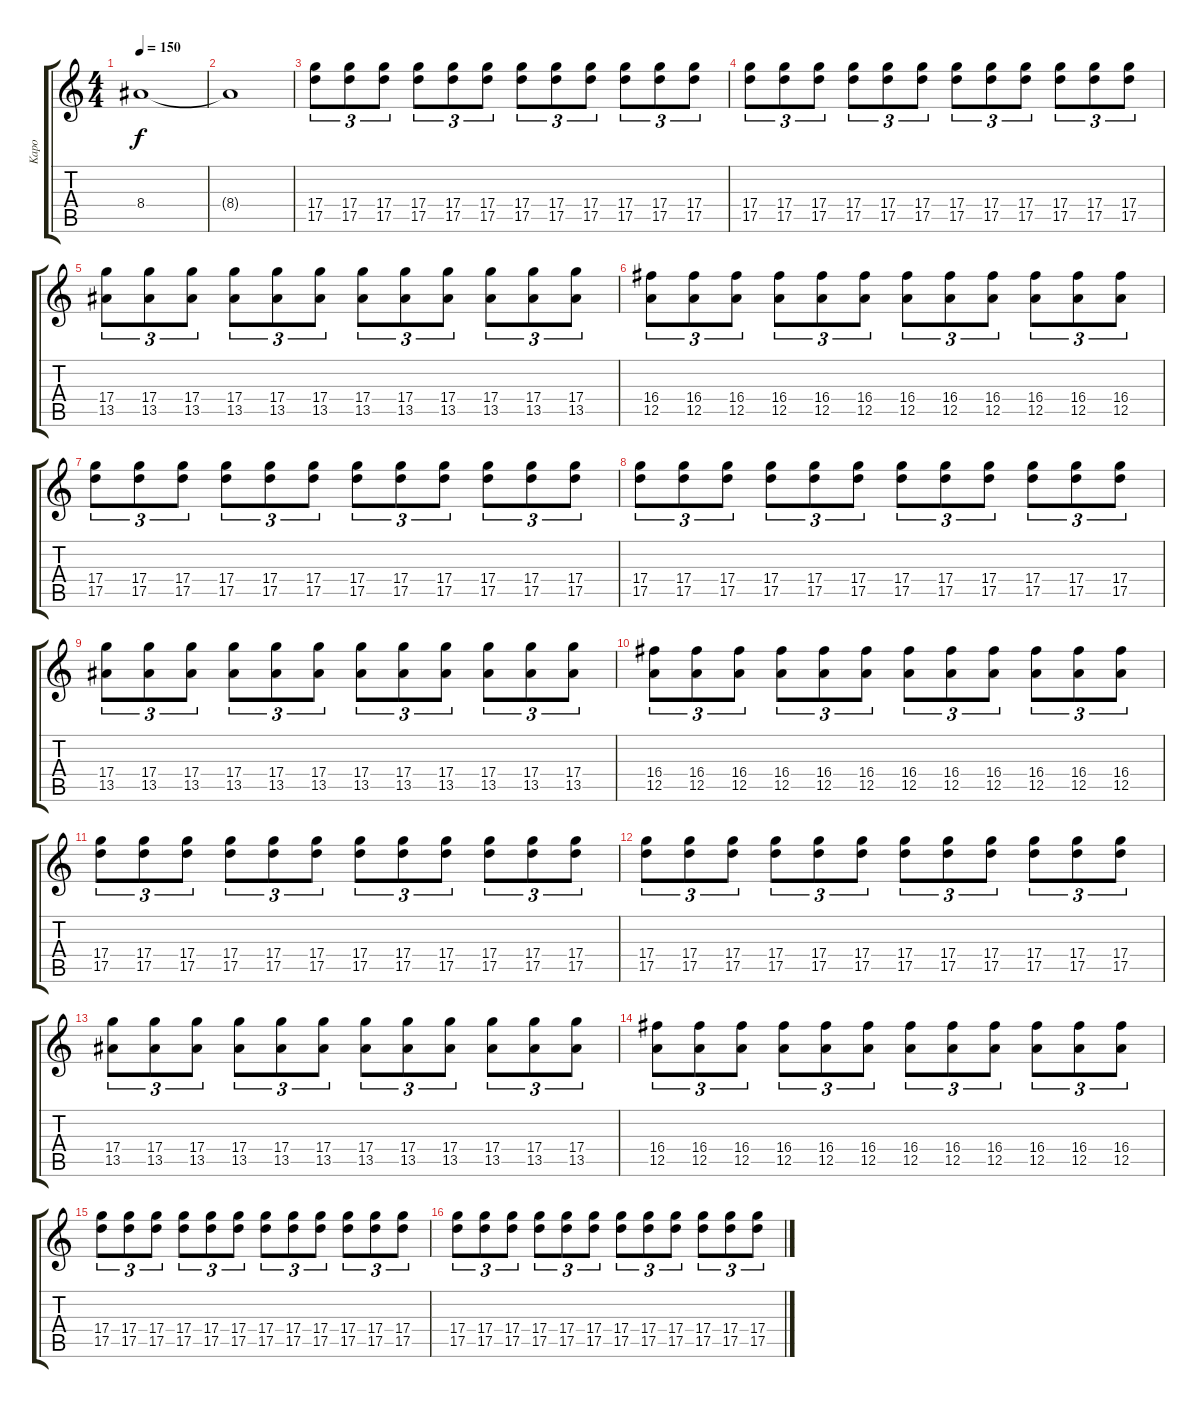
\track ("Kapo" "Kapo") {instrument distortionguitar}
\staff {score tabs}
\tuning (E4 B3 G3 D3 A2 D2) {hide}
\ts (4 4)
\tempo 150
\clef g2
\ks c
8.4{t}.1{dy f} |
8.4{t}.1 |
(17.4 17.5).8{tu (3 2) volume 13} (17.4 17.5).8{tu (3 2)} (17.4 17.5).8{tu (3 2)} (17.4 17.5).8{tu (3 2)} (17.4 17.5).8{tu (3 2)} (17.4 17.5).8{tu (3 2)} (17.4 17.5).8{tu (3 2)} (17.4 17.5).8{tu (3 2)} (17.4 17.5).8{tu (3 2)} (17.4 17.5).8{tu (3 2)} (17.4 17.5).8{tu (3 2)} (17.4 17.5).8{tu (3 2)} |
(17.4 17.5).8{tu (3 2)} (17.4 17.5).8{tu (3 2)} (17.4 17.5).8{tu (3 2)} (17.4 17.5).8{tu (3 2)} (17.4 17.5).8{tu (3 2)} (17.4 17.5).8{tu (3 2)} (17.4 17.5).8{tu (3 2)} (17.4 17.5).8{tu (3 2)} (17.4 17.5).8{tu (3 2)} (17.4 17.5).8{tu (3 2)} (17.4 17.5).8{tu (3 2)} (17.4 17.5).8{tu (3 2)} |
(17.4 13.5).8{tu (3 2)} (17.4 13.5).8{tu (3 2)} (17.4 13.5).8{tu (3 2)} (17.4 13.5).8{tu (3 2)} (17.4 13.5).8{tu (3 2)} (17.4 13.5).8{tu (3 2)} (17.4 13.5).8{tu (3 2)} (17.4 13.5).8{tu (3 2)} (17.4 13.5).8{tu (3 2)} (17.4 13.5).8{tu (3 2)} (17.4 13.5).8{tu (3 2)} (17.4 13.5).8{tu (3 2)} |
(16.4 12.5).8{tu (3 2)} (16.4 12.5).8{tu (3 2)} (16.4 12.5).8{tu (3 2)} (16.4 12.5).8{tu (3 2)} (16.4 12.5).8{tu (3 2)} (16.4 12.5).8{tu (3 2)} (16.4 12.5).8{tu (3 2)} (16.4 12.5).8{tu (3 2)} (16.4 12.5).8{tu (3 2)} (16.4 12.5).8{tu (3 2)} (16.4 12.5).8{tu (3 2)} (16.4 12.5).8{tu (3 2)} |
(17.4 17.5).8{tu (3 2)} (17.4 17.5).8{tu (3 2)} (17.4 17.5).8{tu (3 2)} (17.4 17.5).8{tu (3 2)} (17.4 17.5).8{tu (3 2)} (17.4 17.5).8{tu (3 2)} (17.4 17.5).8{tu (3 2)} (17.4 17.5).8{tu (3 2)} (17.4 17.5).8{tu (3 2)} (17.4 17.5).8{tu (3 2)} (17.4 17.5).8{tu (3 2)} (17.4 17.5).8{tu (3 2)} |
(17.4 17.5).8{tu (3 2)} (17.4 17.5).8{tu (3 2)} (17.4 17.5).8{tu (3 2)} (17.4 17.5).8{tu (3 2)} (17.4 17.5).8{tu (3 2)} (17.4 17.5).8{tu (3 2)} (17.4 17.5).8{tu (3 2)} (17.4 17.5).8{tu (3 2)} (17.4 17.5).8{tu (3 2)} (17.4 17.5).8{tu (3 2)} (17.4 17.5).8{tu (3 2)} (17.4 17.5).8{tu (3 2)} |
(17.4 13.5).8{tu (3 2)} (17.4 13.5).8{tu (3 2)} (17.4 13.5).8{tu (3 2)} (17.4 13.5).8{tu (3 2)} (17.4 13.5).8{tu (3 2)} (17.4 13.5).8{tu (3 2)} (17.4 13.5).8{tu (3 2)} (17.4 13.5).8{tu (3 2)} (17.4 13.5).8{tu (3 2)} (17.4 13.5).8{tu (3 2)} (17.4 13.5).8{tu (3 2)} (17.4 13.5).8{tu (3 2)} |
(16.4 12.5).8{tu (3 2)} (16.4 12.5).8{tu (3 2)} (16.4 12.5).8{tu (3 2)} (16.4 12.5).8{tu (3 2)} (16.4 12.5).8{tu (3 2)} (16.4 12.5).8{tu (3 2)} (16.4 12.5).8{tu (3 2)} (16.4 12.5).8{tu (3 2)} (16.4 12.5).8{tu (3 2)} (16.4 12.5).8{tu (3 2)} (16.4 12.5).8{tu (3 2)} (16.4 12.5).8{tu (3 2)} |
(17.4 17.5).8{tu (3 2)} (17.4 17.5).8{tu (3 2)} (17.4 17.5).8{tu (3 2)} (17.4 17.5).8{tu (3 2)} (17.4 17.5).8{tu (3 2)} (17.4 17.5).8{tu (3 2)} (17.4 17.5).8{tu (3 2)} (17.4 17.5).8{tu (3 2)} (17.4 17.5).8{tu (3 2)} (17.4 17.5).8{tu (3 2)} (17.4 17.5).8{tu (3 2)} (17.4 17.5).8{tu (3 2)} |
(17.4 17.5).8{tu (3 2)} (17.4 17.5).8{tu (3 2)} (17.4 17.5).8{tu (3 2)} (17.4 17.5).8{tu (3 2)} (17.4 17.5).8{tu (3 2)} (17.4 17.5).8{tu (3 2)} (17.4 17.5).8{tu (3 2)} (17.4 17.5).8{tu (3 2)} (17.4 17.5).8{tu (3 2)} (17.4 17.5).8{tu (3 2)} (17.4 17.5).8{tu (3 2)} (17.4 17.5).8{tu (3 2)} |
(17.4 13.5).8{tu (3 2)} (17.4 13.5).8{tu (3 2)} (17.4 13.5).8{tu (3 2)} (17.4 13.5).8{tu (3 2)} (17.4 13.5).8{tu (3 2)} (17.4 13.5).8{tu (3 2)} (17.4 13.5).8{tu (3 2)} (17.4 13.5).8{tu (3 2)} (17.4 13.5).8{tu (3 2)} (17.4 13.5).8{tu (3 2)} (17.4 13.5).8{tu (3 2)} (17.4 13.5).8{tu (3 2)} |
(16.4 12.5).8{tu (3 2)} (16.4 12.5).8{tu (3 2)} (16.4 12.5).8{tu (3 2)} (16.4 12.5).8{tu (3 2)} (16.4 12.5).8{tu (3 2)} (16.4 12.5).8{tu (3 2)} (16.4 12.5).8{tu (3 2)} (16.4 12.5).8{tu (3 2)} (16.4 12.5).8{tu (3 2)} (16.4 12.5).8{tu (3 2)} (16.4 12.5).8{tu (3 2)} (16.4 12.5).8{tu (3 2)} |
(17.4 17.5).8{tu (3 2)} (17.4 17.5).8{tu (3 2)} (17.4 17.5).8{tu (3 2)} (17.4 17.5).8{tu (3 2)} (17.4 17.5).8{tu (3 2)} (17.4 17.5).8{tu (3 2)} (17.4 17.5).8{tu (3 2)} (17.4 17.5).8{tu (3 2)} (17.4 17.5).8{tu (3 2)} (17.4 17.5).8{tu (3 2)} (17.4 17.5).8{tu (3 2)} (17.4 17.5).8{tu (3 2)} |
(17.4 17.5).8{tu (3 2)} (17.4 17.5).8{tu (3 2)} (17.4 17.5).8{tu (3 2)} (17.4 17.5).8{tu (3 2)} (17.4 17.5).8{tu (3 2)} (17.4 17.5).8{tu (3 2)} (17.4 17.5).8{tu (3 2)} (17.4 17.5).8{tu (3 2)} (17.4 17.5).8{tu (3 2)} (17.4 17.5).8{tu (3 2)} (17.4 17.5).8{tu (3 2)} (17.4 17.5).8{tu (3 2)}
